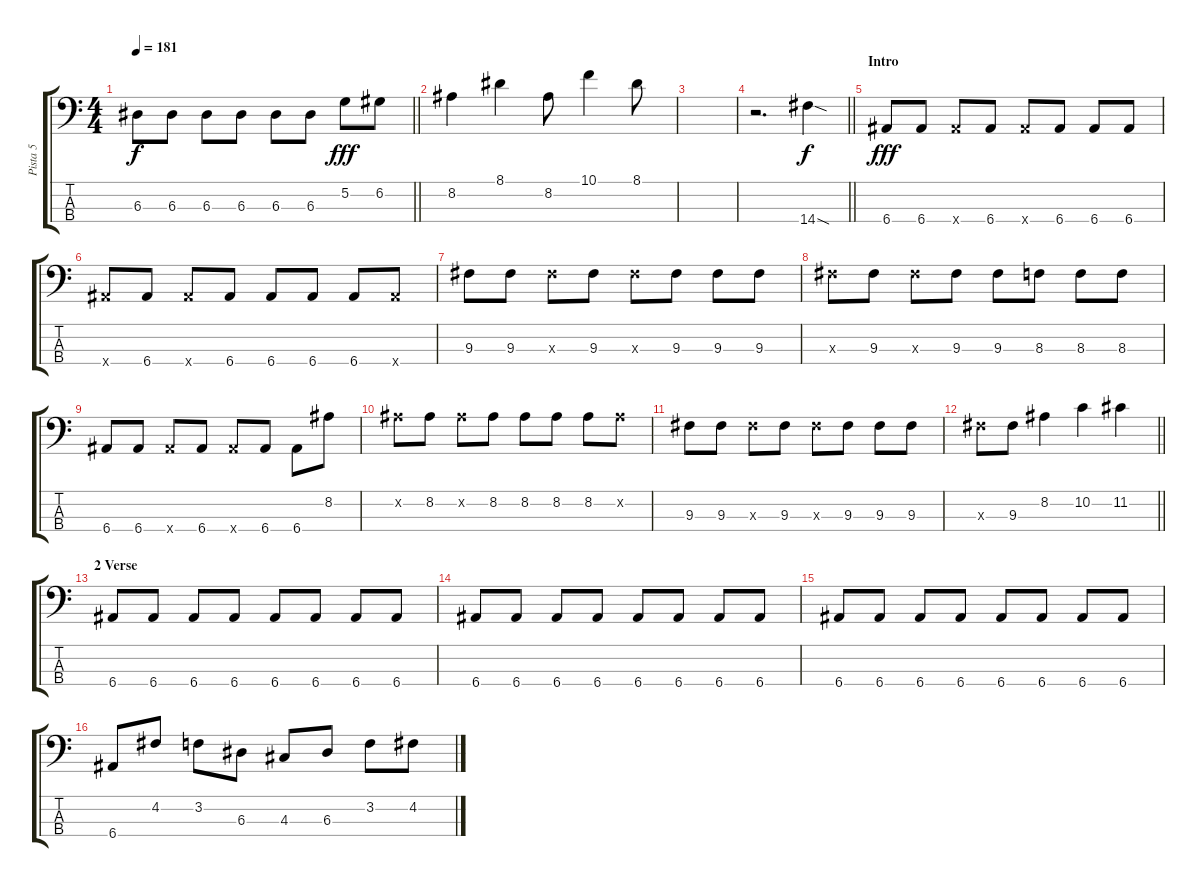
\track ("Pista 5" "Pista 5") {instrument electricbassfinger}
\staff {score tabs}
\tuning (G2 D2 A1 E1) {hide}
\ts (4 4)
\tempo 181
\clef f4
\barLineRight lightlight
\ks c
6.3{t}.8{dy f} 6.3.8 6.3.8 6.3.8 6.3.8 6.3.8 5.2.8{dy fff} 6.2.8 |
8.2.4 8.1.4 8.2.8 10.1.4 8.1.8 |
|
\barLineRight lightlight
r.2{d} 14.4{sod}.4{dy f} |
\section ("" "Intro")
6.4.8{dy fff} 6.4.8 6.4{x}.8 6.4.8 6.4{x}.8 6.4.8 6.4.8 6.4.8 |
6.4{x}.8 6.4.8 6.4{x}.8 6.4.8 6.4.8 6.4.8 6.4.8 6.4{x}.8 |
9.3.8 9.3.8 9.3{x}.8 9.3.8 9.3{x}.8 9.3.8 9.3.8 9.3.8 |
9.3{x}.8 9.3.8 9.3{x}.8 9.3.8 9.3.8 8.3.8 8.3.8 8.3.8 |
6.4.8 6.4.8 6.4{x}.8 6.4.8 6.4{x}.8 6.4.8 6.4.8 8.2.8 |
8.2{x}.8 8.2.8 8.2{x}.8 8.2.8 8.2.8 8.2.8 8.2.8 8.2{x}.8 |
9.3.8 9.3.8 9.3{x}.8 9.3.8 9.3{x}.8 9.3.8 9.3.8 9.3.8 |
\barLineRight lightlight
9.3{x}.8 9.3.8 8.2.4 10.2.4 11.2.4 |
\section ("" "2 Verse")
6.4.8 6.4.8 6.4.8 6.4.8 6.4.8 6.4.8 6.4.8 6.4.8 |
6.4.8 6.4.8 6.4.8 6.4.8 6.4.8 6.4.8 6.4.8 6.4.8 |
6.4.8 6.4.8 6.4.8 6.4.8 6.4.8 6.4.8 6.4.8 6.4.8 |
6.4.8 4.2.8 3.2.8 6.3.8 4.3.8 6.3.8 3.2.8 4.2.8
